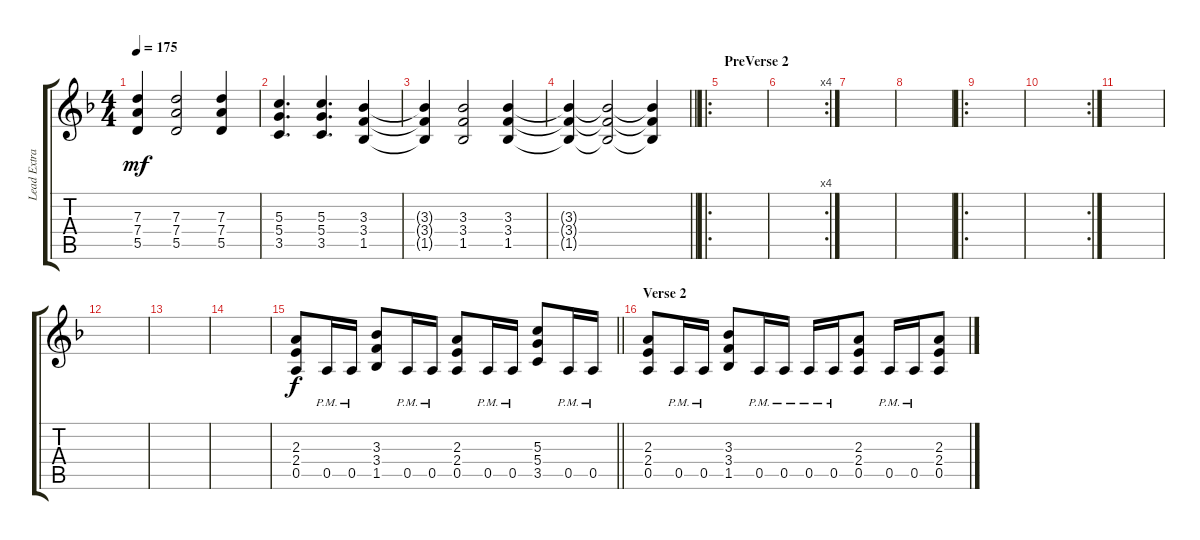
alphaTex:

\track ("Lead Extra" "Lead Extra") {instrument distortionguitar}
\staff {score tabs}
\tuning (E4 B3 G3 D3 A2 D2) {hide}
\ts (4 4)
\tempo 175
\clef g2
\ks f
(7.3 7.4 5.5).4{dy mf} (7.3 7.4 5.5).2 (7.3 7.4 5.5).4 |
(5.3 5.4 3.5).4{d} (5.3 5.4 3.5).4{d} (3.3 3.4 1.5).4 |
(3.3{t} 3.4{t} 1.5{t}).4 (3.3 3.4 1.5).2 (3.3 3.4 1.5).4 |
\barLineRight lightlight
(3.3{t} 3.4{t} 1.5{t}).4 (3.3{t} 3.4{t} 1.5{t}).2 (3.3{t} 3.4{t} 1.5{t}).4 |
\ro
\section ("" "PreVerse 2")
|
\rc 4
|
|
|
\ro
|
\rc 2
|
|
|
|
|
\barLineRight lightlight
(2.3 2.4 0.5).8{dy f} 0.5{pm}.16 0.5{pm}.16 (3.3 3.4 1.5).8 0.5{pm}.16 0.5{pm}.16 (2.3 2.4 0.5).8 0.5{pm}.16 0.5{pm}.16 (5.3 5.4 3.5).8 0.5{pm}.16 0.5{pm}.16 |
\section ("" "Verse 2")
(2.3 2.4 0.5).8 0.5{pm}.16 0.5{pm}.16 (3.3 3.4 1.5).8 0.5{pm}.16 0.5{pm}.16 0.5{pm}.16 0.5{pm}.16 (2.3 2.4 0.5).8 0.5{pm}.16 0.5{pm}.16 (2.3 2.4 0.5).8
